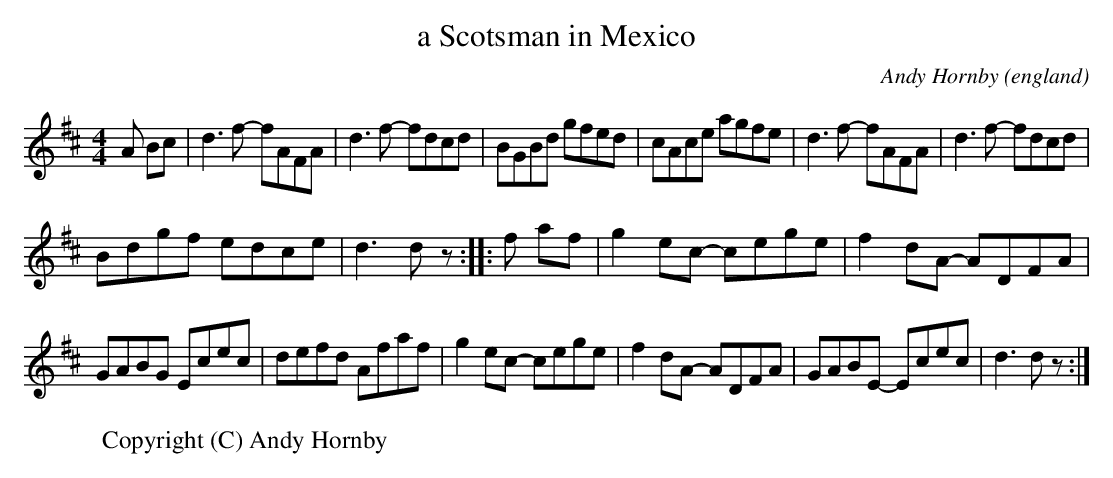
X:1
T:a Scotsman in Mexico
O:england
M:4/4
C:Andy Hornby
K:D
A Bc|\
d3f- fAFA|d3f- fdcd|BGBd gfed|cAce agfe|\
d3f- fAFA|d3f- fdcd|
Bdgf edce|d3d z:|\
|:f af|\
g2ec- cege|f2dA- ADFA|
GABG Ecec|defd Afaf|\
g2ec- cege|f2dA- ADFA|GABE- Ecec|d3d z:|
W:Copyright (C) Andy Hornby
